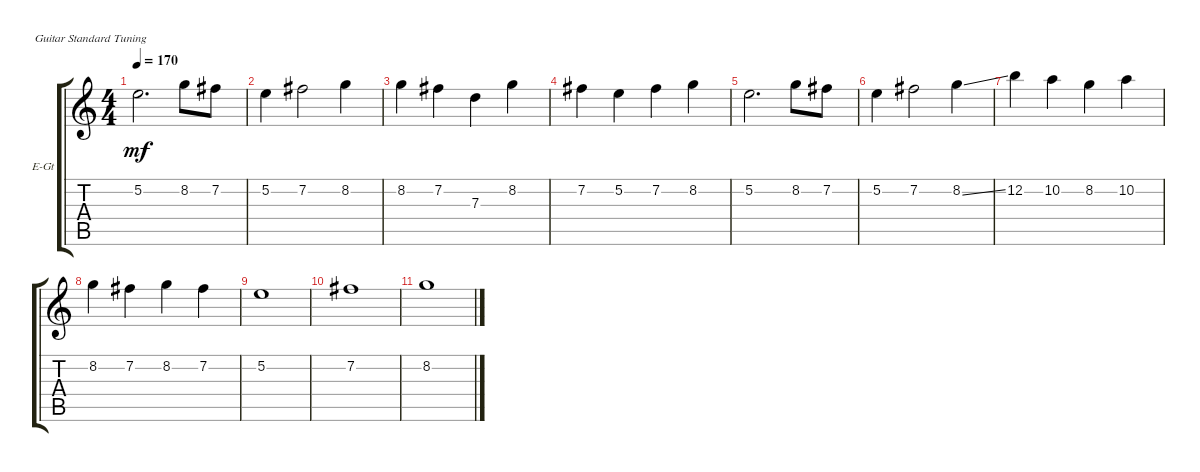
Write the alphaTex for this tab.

\defaultSystemsLayout 4
\bracketExtendMode groupsimilarinstruments
\firstSystemTrackNameOrientation horizontal
\otherSystemsTrackNameOrientation horizontal
\track ("Electric Guitar" "E-Gt") {instrument distortionguitar}
\staff {score tabs}
\tuning (E4 B3 G3 D3 A2 E2)
\ts (4 4)
\tempo 170
\clef g2
\ks c
5.2.2{d dy mf} 8.2.8 7.2.8 |
5.2.4 7.2.2 8.2.4 |
8.2.4 7.2.4 7.3.4 8.2.4 |
7.2.4 5.2.4 7.2.4 8.2.4 |
5.2.2{d} 8.2.8 7.2.8 |
5.2.4 7.2.2 8.2{ss}.4 |
12.2.4 10.2.4 8.2.4 10.2.4 |
8.2.4 7.2.4 8.2.4 7.2.4 |
5.2.1 |
7.2.1 |
8.2.1
